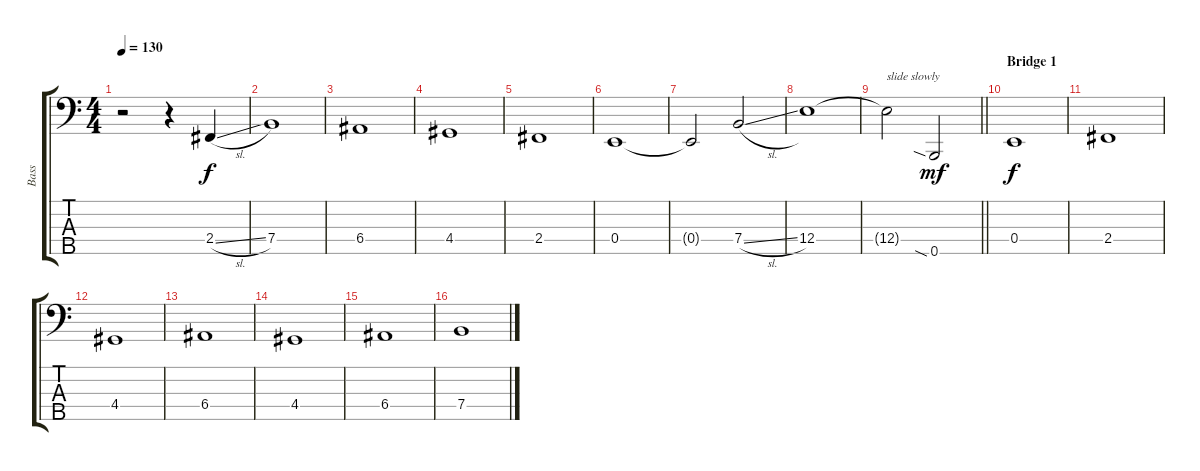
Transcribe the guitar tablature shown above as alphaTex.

\track ("Bass" "Bass") {instrument electricbassfinger}
\staff {score tabs}
\tuning (G2 D2 A1 E1 B0) {hide}
\ts (4 4)
\tempo 130
\clef f4
\ks c
r.2{dy f} r.4 2.4{sl}.4 |
7.4.1 |
6.4.1 |
4.4.1 |
2.4.1 |
0.4.1 |
0.4{t}.2 7.4{sl}.2 |
12.4.1 |
\barLineRight lightlight
12.4{t}.2{txt "slide slowly"} 0.5{sia}.2{dy mf} |
\section ("" "Bridge 1")
0.4.1{dy f} |
2.4.1 |
4.4.1 |
6.4.1 |
4.4.1 |
6.4.1 |
7.4.1
